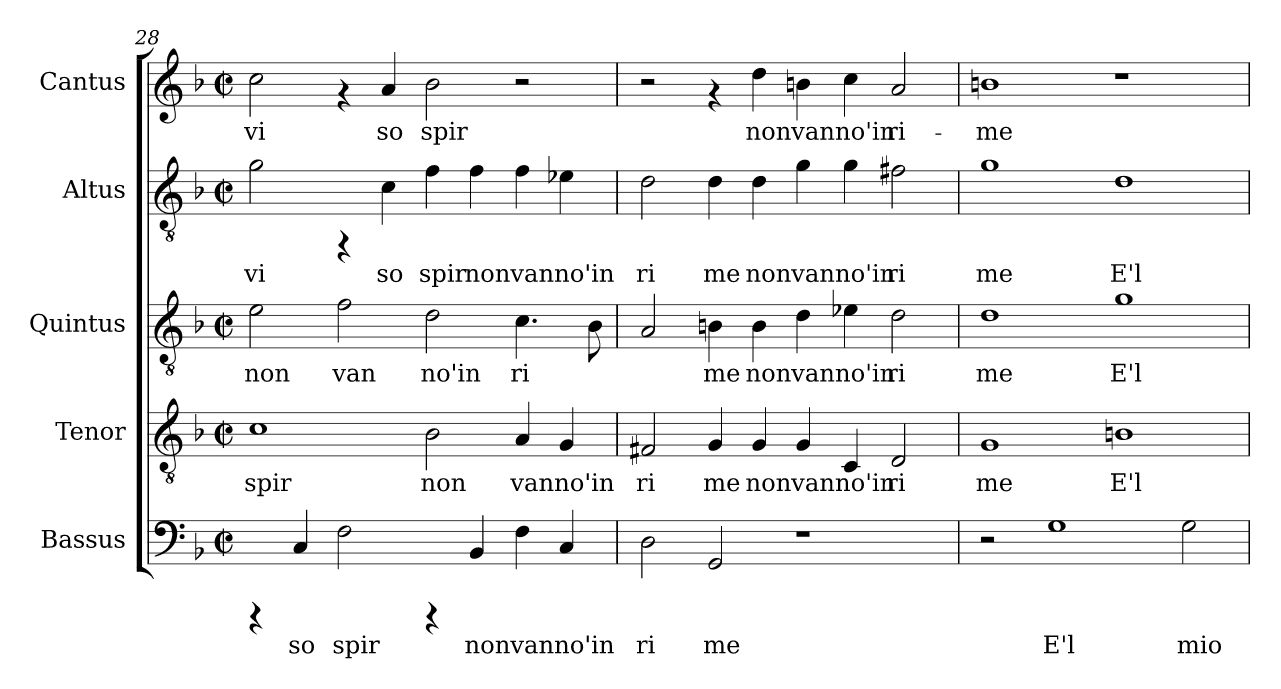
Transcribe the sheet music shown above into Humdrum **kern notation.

**kern	**text	**kern	**text	**kern	**text	**kern	**text	**kern	**text
*part5	*part5	*part4	*part4	*part3	*part3	*part2	*part2	*part1	*part1
*staff5	*staff5	*staff4	*staff4	*staff3	*staff3	*staff2	*staff2	*staff1	*staff1
*I"Bassus	*	*I"Tenor	*	*I"Quintus	*	*I"Altus	*	*I"Cantus	*
!!LO:PB:g=z
*clefF4	*	*clefGv2	*	*clefGv2	*	*clefGv2	*	*clefG2	*
*k[b-]	*	*k[b-]	*	*k[b-]	*	*k[b-]	*	*k[b-]	*
*F:	*	*F:	*	*F:	*	*F:	*	*F:	*
*M2/2	*	*M2/2	*	*M2/2	*	*M2/2	*	*M2/2	*
*met(c|)	*	*met(c|)	*	*met(c|)	*	*met(c|)	*	*met(c|)	*
=28	=28	=28	=28	=28	=28	=28	=28	=28	=28
!	!	!	!LO:LY:b:cj	!	!LO:LY:b:cj	!	!LO:LY:b:cj	!	!LO:LY:b:cj
4rCCC	.	1c	spir	2e\	non	2g\	vi	2cc\	vi
!	!LO:LY:b:cj	!	!	!	!	!	!	!	!
4C/	so	.	.	.	.	.	.	.	.
!	!LO:LY:b:cj	!	!	!	!LO:LY:b:cj	!	!	!	!
2F\	spir	.	.	2f\	van	4rFF	.	4rf	.
!	!	!	!	!	!	!	!LO:LY:b:cj	!	!LO:LY:b:cj
.	.	.	.	.	.	4c\	so	4a/	so
!	!	!	!LO:LY:b:cj	!	!LO:LY:b:cj	!	!LO:LY:b:cj	!	!LO:LY:b:cj
4rCCC	.	2B-\	non	2d\	no'in	4f\	spir	2b-\	spir
!	!LO:LY:b:cj	!	!	!	!	!	!LO:LY:b:cj	!	!
4BB-/	non	.	.	.	.	4f\	non	.	.
!	!LO:LY:b:cj	!	!LO:LY:b:cj	!	!LO:LY:b:cj	!	!LO:LY:b:cj	!	!
4F\	vanno'in	4A/	vanno'in	4.c\	ri	4f\	vanno'in	2r	.
!	!LO:LY:b:cj	!	!LO:LY:b:cj	!	!	!	!LO:LY:b:cj	!	!
4C/	.	4G/	.	.	.	4e-X\	.	.	.
!	!	!	!	!	!LO:LY:b:cj	!	!	!	!
.	.	.	.	8B-\	.	.	.	.	.
=29	=29	=29	=29	=29	=29	=29	=29	=29	=29
!	!LO:LY:b:cj	!	!LO:LY:b:cj	!	!LO:LY:b:cj	!	!LO:LY:b:cj	!	!
2D\	ri	2F#X/	ri	2A/	.	2d\	ri	2r	.
!	!LO:LY:b:cj	!	!LO:LY:b:cj	!	!LO:LY:b:cj	!	!LO:LY:b:cj	!	!
2GG/	me	4G/	me	4Bn\	me	4d\	me	4rf	.
!	!	!	!LO:LY:b:cj	!	!LO:LY:b:cj	!	!LO:LY:b:cj	!	!LO:LY:b:cj
.	.	4G/	non	4B\	non	4d\	non	4dd\	non
!	!	!	!LO:LY:b:cj	!	!LO:LY:b:cj	!	!LO:LY:b:cj	!	!LO:LY:b:cj
1r	.	4G/	vanno'in	4d\	vanno'in	4g\	vanno'in	4bn\	vanno'in
!	!	!	!LO:LY:b:cj	!	!LO:LY:b:cj	!	!LO:LY:b:cj	!	!LO:LY:b:cj
.	.	4C/	.	4e-X\	.	4g\	.	4cc\	.
!	!	!	!LO:LY:b:cj	!	!LO:LY:b:cj	!	!LO:LY:b:cj	!	!LO:LY:b:cj
.	.	2D/	ri	2d\	ri	2f#X\	ri	2a/	ri-
=30	=30	=30	=30	=30	=30	=30	=30	=30	=30
!	!	!	!LO:LY:b:cj	!	!LO:LY:b:cj	!	!LO:LY:b:cj	!	!LO:LY:b:cj
2r	.	1G	me	1d	me	1g	me	1bn	-me
!	!LO:LY:b:cj	!	!	!	!	!	!	!	!
1G	E'l	.	.	.	.	.	.	.	.
!	!	!	!LO:LY:b:cj	!	!LO:LY:b:cj	!	!LO:LY:b:cj	!	!
.	.	1Bn	E'l	1g	E'l	1d	E'l	1r	.
!	!LO:LY:b:cj	!	!	!	!	!	!	!	!
2G\	mio	.	.	.	.	.	.	.	.
=	=	=	=	=	=	=	=	=	=
*-	*-	*-	*-	*-	*-	*-	*-	*-	*-
